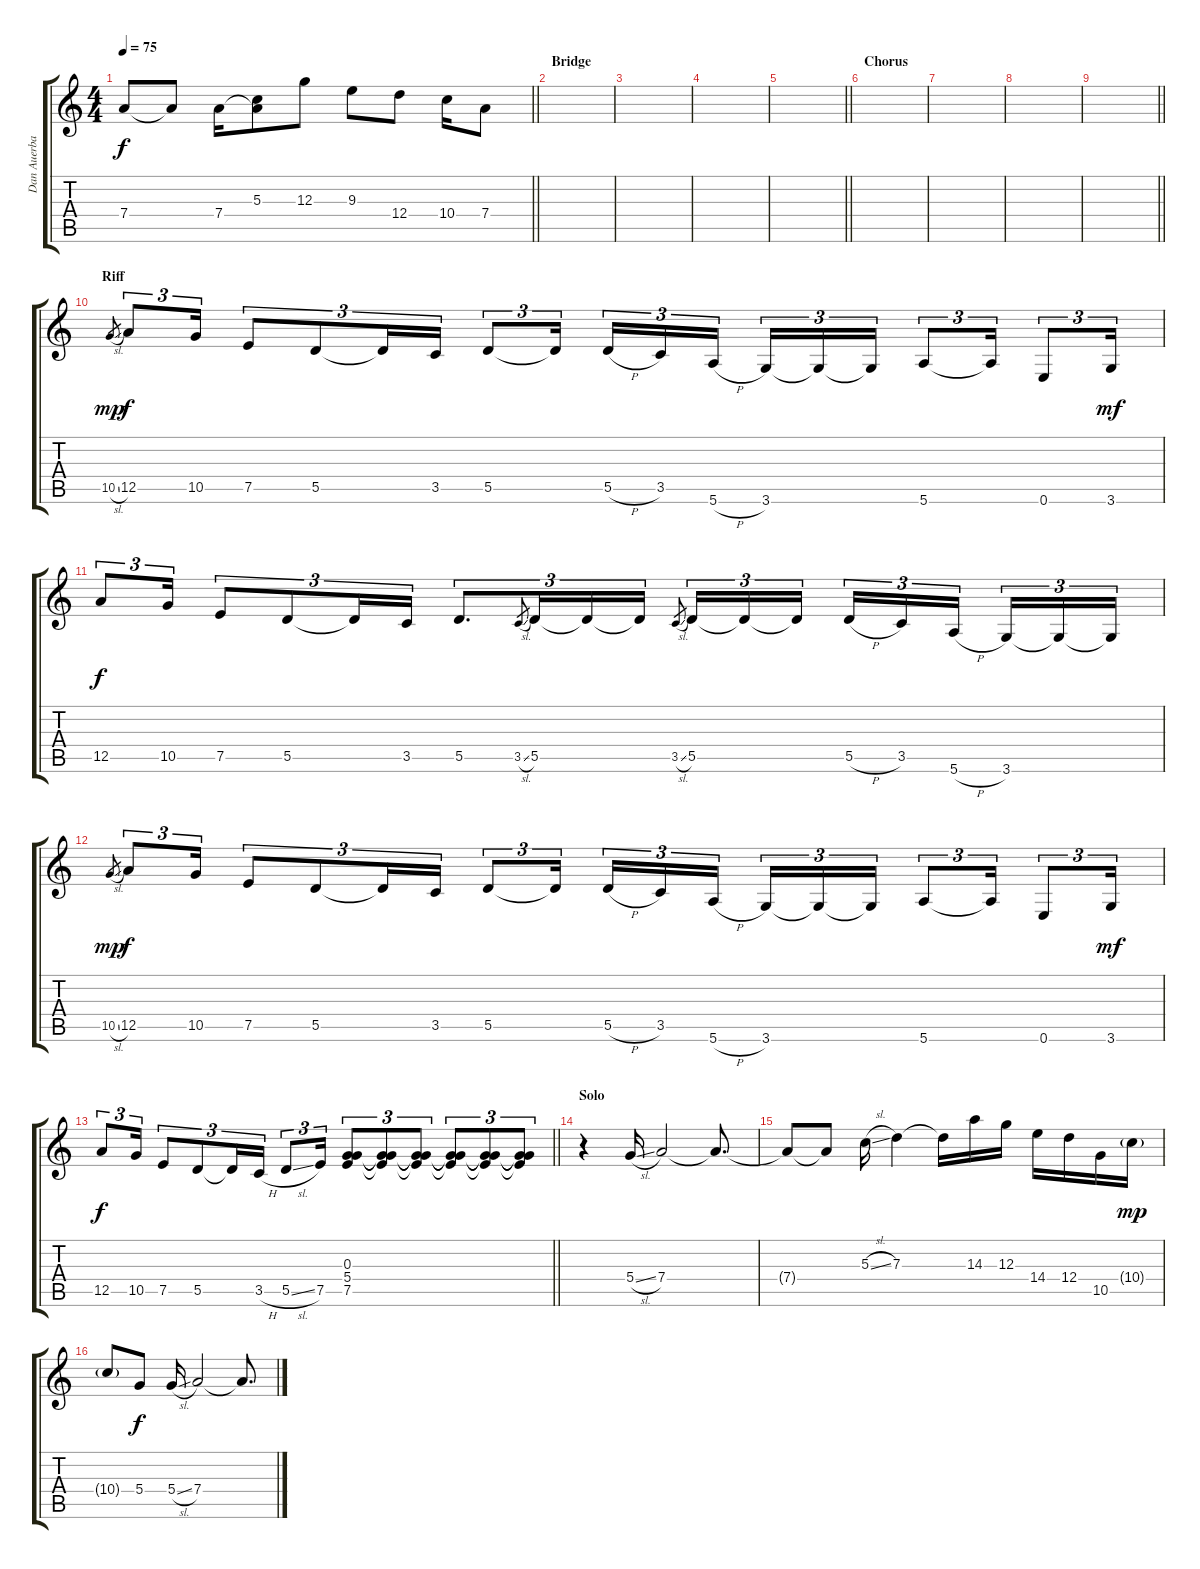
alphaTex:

\track ("Dan Auerbach - Guitar II" "Dan Auerba") {instrument distortionguitar}
\staff {score tabs}
\tuning (E4 B3 G3 D3 A2 E2) {hide}
\ts (4 4)
\tempo 75
\clef g2
\barLineRight lightlight
\ks c
7.4.8{dy f} 7.4{t}.8 7.4.16 (5.3 7.4{t}).8 12.3.8 9.3.8 12.4.8 10.4.16 7.4.8 |
\section ("" "Bridge")
|
|
|
\barLineRight lightlight
|
\section ("" "Chorus")
|
|
|
\barLineRight lightlight
|
\section ("" "Riff")
10.5{sl}.8{gr dy mp} 12.5.8{tu (3 2) dy f} 10.5.16{tu (3 2)} 7.5.8{tu (3 2)} 5.5.8{tu (3 2)} 5.5{t}.16{tu (3 2)} 3.5.16{tu (3 2)} 5.5.8{tu (3 2)} 5.5{t}.16{tu (3 2)} 5.5{h}.16{tu (3 2)} 3.5.16{tu (3 2)} 5.6{h}.16{tu (3 2) beam splitsecondary} 3.6.16{tu (3 2)} 3.6{t}.16{tu (3 2)} 3.6{t}.16{tu (3 2)} 5.6.8{tu (3 2)} 5.6{t}.16{tu (3 2)} 0.6.8{tu (3 2)} 3.6.16{tu (3 2) dy mf} |
12.5.8{tu (3 2) dy f} 10.5.16{tu (3 2)} 7.5.8{tu (3 2)} 5.5.8{tu (3 2)} 5.5{t}.16{tu (3 2)} 3.5.16{tu (3 2)} 5.5.8{d tu (3 2)} 3.5{sl}.8{gr} 5.5.16{tu (3 2)} 5.5{t}.16{tu (3 2)} 5.5{t}.16{tu (3 2)} 3.5{sl}.8{gr beam splitsecondary} 5.5.16{tu (3 2)} 5.5{t}.16{tu (3 2)} 5.5{t}.16{tu (3 2)} 5.5{h}.16{tu (3 2)} 3.5.16{tu (3 2)} 5.6{h}.16{tu (3 2) beam splitsecondary} 3.6.16{tu (3 2)} 3.6{t}.16{tu (3 2)} 3.6{t}.16{tu (3 2)} |
10.5{sl}.8{gr dy mp} 12.5.8{tu (3 2) dy f} 10.5.16{tu (3 2)} 7.5.8{tu (3 2)} 5.5.8{tu (3 2)} 5.5{t}.16{tu (3 2)} 3.5.16{tu (3 2)} 5.5.8{tu (3 2)} 5.5{t}.16{tu (3 2)} 5.5{h}.16{tu (3 2)} 3.5.16{tu (3 2)} 5.6{h}.16{tu (3 2) beam splitsecondary} 3.6.16{tu (3 2)} 3.6{t}.16{tu (3 2)} 3.6{t}.16{tu (3 2)} 5.6.8{tu (3 2)} 5.6{t}.16{tu (3 2)} 0.6.8{tu (3 2)} 3.6.16{tu (3 2) dy mf} |
\barLineRight lightlight
12.5.8{tu (3 2) dy f} 10.5.16{tu (3 2)} 7.5.8{tu (3 2)} 5.5.8{tu (3 2)} 5.5{t}.16{tu (3 2)} 3.5{h}.16{tu (3 2)} 5.5{sl}.8{tu (3 2)} 7.5.16{tu (3 2)} (0.3 5.4 7.5).8{tu (3 2)} (0.3{t} 5.4{t} 7.5{t}).8{tu (3 2)} (0.3{t} 5.4{t} 7.5{t}).8{tu (3 2)} (0.3{t} 5.4{t} 7.5{t}).8{tu (3 2)} (0.3{t} 5.4{t} 7.5{t}).8{tu (3 2)} (0.3{t} 5.4{t} 7.5{t}).8{tu (3 2)} |
\section ("" "Solo")
r.4{volume 15} 5.4{sl}.16 7.4.2 7.4{t}.8{d} |
7.4{t}.8 7.4{t}.8 5.3{sl}.16 7.3.4 7.3{t}.16 14.3.16 12.3.16 14.4.16 12.4.16 10.5.16 10.4{g}.16{dy mp} |
10.4{g}.8 5.4.8{dy f} 5.4{sl}.16 7.4.2 7.4{t}.8{d}
